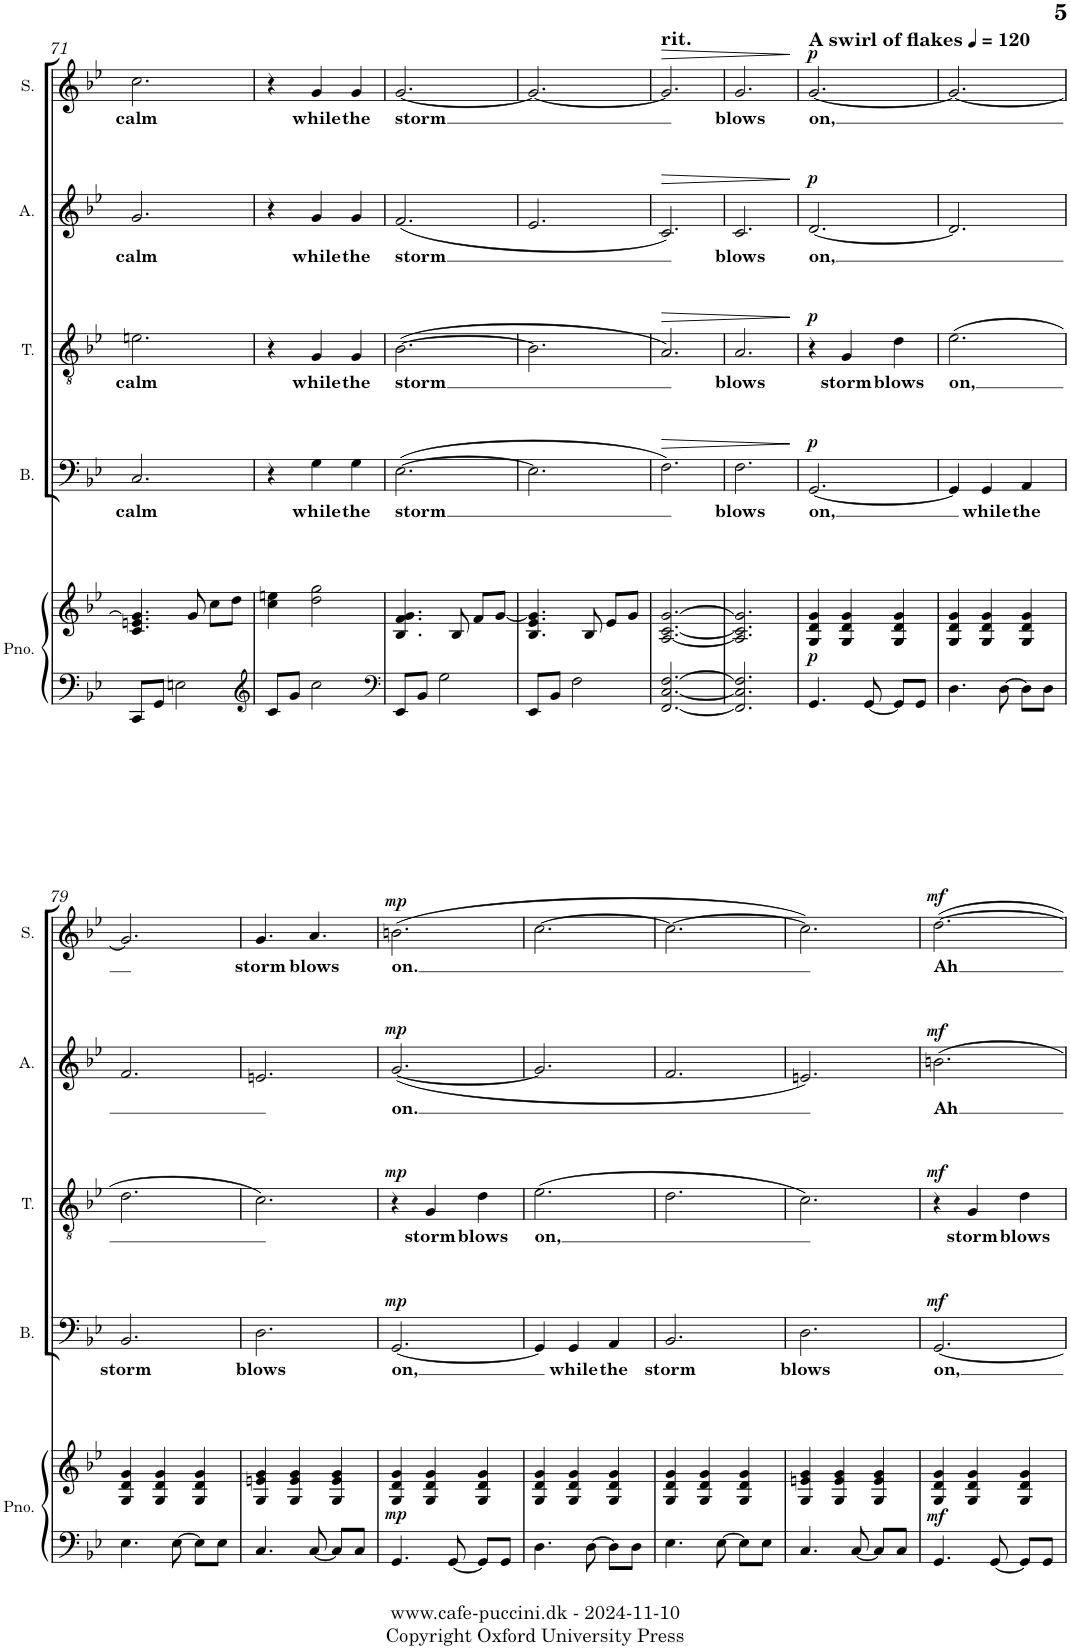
**kern	**kern	**dynam	**kern	**text	**dynam	**kern	**text	**dynam	**kern	**text	**dynam	**kern	**text	**dynam
*part5	*part5	*part5	*part4	*part4	*part4	*part3	*part3	*part3	*part2	*part2	*part2	*part1	*part1	*part1
*staff6	*staff5	*staff5/6	*staff4	*staff4	*staff4	*staff3	*staff3	*staff3	*staff2	*staff2	*staff2	*staff1	*staff1	*staff1
*I"Piano	*	*	*I"Bass	*	*	*I"Tenor	*	*	*I"Alto	*	*	*I"Soprano	*	*
*I'Pno.	*	*	*I'B.	*	*	*I'T.	*	*	*I'A.	*	*	*I'S.	*	*
!!LO:PB:g=z
*clefF4	*clefG2	*	*clefF4	*	*	*clefGv2	*	*	*clefG2	*	*	*clefG2	*	*
*k[b-e-]	*k[b-e-]	*	*k[b-e-]	*	*	*k[b-e-]	*	*	*k[b-e-]	*	*	*k[b-e-]	*	*
*M3/4	*M3/4	*	*M3/4	*	*	*M3/4	*	*	*M3/4	*	*	*M3/4	*	*
=71	=71	=71	=71	=71	=71	=71	=71	=71	=71	=71	=71	=71	=71	=71
!	!	!	!	!LO:LY:b	!	!	!LO:LY:b	!	!	!LO:LY:b	!	!	!LO:LY:b	!
8CC/L	4.c/ 4.en/ 4.g/]	.	2.C/	calm	.	2.en\	calm	.	2.g/	calm	.	2.cc\	calm	.
8GG/J	.	.	.	.	.	.	.	.	.	.	.	.	.	.
2En\	.	.	.	.	.	.	.	.	.	.	.	.	.	.
.	8g/	.	.	.	.	.	.	.	.	.	.	.	.	.
.	8cc\L	.	.	.	.	.	.	.	.	.	.	.	.	.
.	8dd\J	.	.	.	.	.	.	.	.	.	.	.	.	.
=72	=72	=72	=72	=72	=72	=72	=72	=72	=72	=72	=72	=72	=72	=72
*clefG2	*	*	*	*	*	*	*	*	*	*	*	*	*	*
8c/L	4cc\ 4een\	.	4r	.	.	4r	.	.	4r	.	.	4r	.	.
8g/J	.	.	.	.	.	.	.	.	.	.	.	.	.	.
!	!	!	!	!LO:LY:b	!	!	!LO:LY:b	!	!	!LO:LY:b	!	!	!LO:LY:b	!
2cc\	2dd\ 2gg\	.	4G\	while	.	4G/	while	.	4g/	while	.	4g/	while	.
!	!	!	!	!LO:LY:b	!	!	!LO:LY:b	!	!	!LO:LY:b	!	!	!LO:LY:b	!
.	.	.	4G\	the	.	4G/	the	.	4g/	the	.	4g/	the	.
=73	=73	=73	=73	=73	=73	=73	=73	=73	=73	=73	=73	=73	=73	=73
*clefF4	*	*	*	*	*	*	*	*	*	*	*	*	*	*
!	!	!	!	!LO:LY:b	!	!	!LO:LY:b	!	!	!LO:LY:b	!	!	!LO:LY:b	!
8EE-/L	4.B-/ 4.f/ 4.g/	.	([2.E-\	-storm	.	([2.B-\	-storm	.	(2.f/	-storm	.	[2.g/	-storm	.
8BB-/J	.	.	.	.	.	.	.	.	.	.	.	.	.	.
2G\	.	.	.	.	.	.	.	.	.	.	.	.	.	.
.	8B-/	.	.	.	.	.	.	.	.	.	.	.	.	.
.	8f/L	.	.	.	.	.	.	.	.	.	.	.	.	.
.	[8g/J	.	.	.	.	.	.	.	.	.	.	.	.	.
=74	=74	=74	=74	=74	=74	=74	=74	=74	=74	=74	=74	=74	=74	=74
8EE-/L	4.B-/ 4.e-/ 4.g/]	.	2.E-\]	.	.	2.B-\]	.	.	2.e-/	.	.	2.g/_	.	.
8BB-/J	.	.	.	.	.	.	.	.	.	.	.	.	.	.
2F\	.	.	.	.	.	.	.	.	.	.	.	.	.	.
.	8B-/	.	.	.	.	.	.	.	.	.	.	.	.	.
.	8e-/L	.	.	.	.	.	.	.	.	.	.	.	.	.
.	8g/J	.	.	.	.	.	.	.	.	.	.	.	.	.
=75	=75	=75	=75	=75	=75	=75	=75	=75	=75	=75	=75	=75	=75	=75
!	!	!	!	!	!	!	!	!	!	!	!	!LO:TX:a:B:t=rit.	!	!
!	!	!	!	!	!LO:HP:b	!	!	!LO:HP:b	!	!	!LO:HP:b	!	!	!LO:HP:b
[2.FF/ [2.C/ [2.F/	[2.A/ [2.c/ [2.g/	.	2.F\)	.	>	2.A/)	.	>	2.c/)	.	>	2.g/]	.	>
=76	=76	=76	=76	=76	=76	=76	=76	=76	=76	=76	=76	=76	=76	=76
!	!	!	!	!LO:LY:b	!	!	!LO:LY:b	!	!	!LO:LY:b	!	!	!LO:LY:b	!
2.FF/] 2.C/] 2.F/]	2.A/] 2.c/] 2.g/]	.	2.F\	blows	.	2.A/	blows	.	2.c/	blows	.	2.g/	blows	.
.	.	.	.	.	]	.	.	]	.	.	]	.	.	]
=77	=77	=77	=77	=77	=77	=77	=77	=77	=77	=77	=77	=77	=77	=77
*	*	*	*	*	*	*	*	*	*	*	*	*MM120	*	*
!	!	!	!	!	!	!	!	!	!	!	!	!LO:TX:a:B:t=A swirl of flakes	!	!
!	!	!LO:DY:b	!	!LO:LY:b	!LO:DY:a	!	!	!LO:DY:a	!	!LO:LY:b	!LO:DY:a	!	!LO:LY:b	!LO:DY:a
4.GG/	4G/ 4d/ 4g/	p	[2.GG/	on,	p	4r	.	p	[2.d/	on,	p	[2.g/	on,	p
!	!	!	!	!	!	!	!LO:LY:b	!	!	!	!	!	!	!
.	4G/ 4d/ 4g/	.	.	.	.	4G/	storm	.	.	.	.	.	.	.
[8GG/	.	.	.	.	.	.	.	.	.	.	.	.	.	.
!	!	!	!	!	!	!	!LO:LY:b	!	!	!	!	!	!	!
8GG/L]	4G/ 4d/ 4g/	.	.	.	.	4d\	blows	.	.	.	.	.	.	.
8GG/J	.	.	.	.	.	.	.	.	.	.	.	.	.	.
=78	=78	=78	=78	=78	=78	=78	=78	=78	=78	=78	=78	=78	=78	=78
!	!	!	!	!	!	!	!LO:LY:b	!	!	!	!	!	!	!
4.D\	4G/ 4d/ 4g/	.	4GG/]	.	.	(2.e-\	on,	.	2.d/]	.	.	2.g/_	.	.
!	!	!	!	!LO:LY:b	!	!	!	!	!	!	!	!	!	!
.	4G/ 4d/ 4g/	.	4GG/	while	.	.	.	.	.	.	.	.	.	.
[8D\	.	.	.	.	.	.	.	.	.	.	.	.	.	.
!	!	!	!	!LO:LY:b	!	!	!	!	!	!	!	!	!	!
8D\L]	4G/ 4d/ 4g/	.	4AA/	the	.	.	.	.	.	.	.	.	.	.
8D\J	.	.	.	.	.	.	.	.	.	.	.	.	.	.
!!LO:LB:g=z
=79	=79	=79	=79	=79	=79	=79	=79	=79	=79	=79	=79	=79	=79	=79
!	!	!	!	!LO:LY:b	!	!	!	!	!	!	!	!	!	!
4.E-\	4G/ 4d/ 4g/	.	2.BB-/	storm	.	2.d\	.	.	2.f/	.	.	2.g/]	.	.
.	4G/ 4d/ 4g/	.	.	.	.	.	.	.	.	.	.	.	.	.
[8E-\	.	.	.	.	.	.	.	.	.	.	.	.	.	.
8E-\L]	4G/ 4d/ 4g/	.	.	.	.	.	.	.	.	.	.	.	.	.
8E-\J	.	.	.	.	.	.	.	.	.	.	.	.	.	.
=80	=80	=80	=80	=80	=80	=80	=80	=80	=80	=80	=80	=80	=80	=80
!	!	!	!	!LO:LY:b	!	!	!	!	!	!	!	!	!LO:LY:b	!
4.C/	4G/ 4en/ 4g/	.	2.D\	blows	.	2.c\)	.	.	2.en/	.	.	4.g/	storm	.
.	4G/ 4e/ 4g/	.	.	.	.	.	.	.	.	.	.	.	.	.
!	!	!	!	!	!	!	!	!	!	!	!	!	!LO:LY:b	!
[8C/	.	.	.	.	.	.	.	.	.	.	.	4.a/	blows	.
8C/L]	4G/ 4e/ 4g/	.	.	.	.	.	.	.	.	.	.	.	.	.
8C/J	.	.	.	.	.	.	.	.	.	.	.	.	.	.
=81	=81	=81	=81	=81	=81	=81	=81	=81	=81	=81	=81	=81	=81	=81
!	!	!LO:DY:b	!	!LO:LY:b	!LO:DY:a	!	!	!LO:DY:a	!	!LO:LY:b	!LO:DY:a	!	!LO:LY:b	!LO:DY:a
4.GG/	4G/ 4d/ 4g/	mp	[2.GG/	on,	mp	4r	.	mp	([2.g/	on.	mp	(2.bn\	on.	mp
!	!	!	!	!	!	!	!LO:LY:b	!	!	!	!	!	!	!
.	4G/ 4d/ 4g/	.	.	.	.	4G/	storm	.	.	.	.	.	.	.
[8GG/	.	.	.	.	.	.	.	.	.	.	.	.	.	.
!	!	!	!	!	!	!	!LO:LY:b	!	!	!	!	!	!	!
8GG/L]	4G/ 4d/ 4g/	.	.	.	.	4d\	blows	.	.	.	.	.	.	.
8GG/J	.	.	.	.	.	.	.	.	.	.	.	.	.	.
=82	=82	=82	=82	=82	=82	=82	=82	=82	=82	=82	=82	=82	=82	=82
!	!	!	!	!	!	!	!LO:LY:b	!	!	!	!	!	!	!
4.D\	4G/ 4d/ 4g/	.	4GG/]	.	.	(2.e-\	on,	.	2.g/]	.	.	[2.cc\	.	.
!	!	!	!	!LO:LY:b	!	!	!	!	!	!	!	!	!	!
.	4G/ 4d/ 4g/	.	4GG/	while	.	.	.	.	.	.	.	.	.	.
[8D\	.	.	.	.	.	.	.	.	.	.	.	.	.	.
!	!	!	!	!LO:LY:b	!	!	!	!	!	!	!	!	!	!
8D\L]	4G/ 4d/ 4g/	.	4AA/	the	.	.	.	.	.	.	.	.	.	.
8D\J	.	.	.	.	.	.	.	.	.	.	.	.	.	.
=83	=83	=83	=83	=83	=83	=83	=83	=83	=83	=83	=83	=83	=83	=83
!	!	!	!	!LO:LY:b	!	!	!	!	!	!	!	!	!	!
4.E-\	4G/ 4d/ 4g/	.	2.BB-/	storm	.	2.d\	.	.	2.f/	.	.	2.cc\_	.	.
.	4G/ 4d/ 4g/	.	.	.	.	.	.	.	.	.	.	.	.	.
[8E-\	.	.	.	.	.	.	.	.	.	.	.	.	.	.
8E-\L]	4G/ 4d/ 4g/	.	.	.	.	.	.	.	.	.	.	.	.	.
8E-\J	.	.	.	.	.	.	.	.	.	.	.	.	.	.
=84	=84	=84	=84	=84	=84	=84	=84	=84	=84	=84	=84	=84	=84	=84
!	!	!	!	!LO:LY:b	!	!	!	!	!	!	!	!	!	!
4.C/	4G/ 4en/ 4g/	.	2.D\	blows	.	2.c\)	.	.	2.en/)	.	.	2.cc\])	.	.
.	4G/ 4e/ 4g/	.	.	.	.	.	.	.	.	.	.	.	.	.
[8C/	.	.	.	.	.	.	.	.	.	.	.	.	.	.
8C/L]	4G/ 4e/ 4g/	.	.	.	.	.	.	.	.	.	.	.	.	.
8C/J	.	.	.	.	.	.	.	.	.	.	.	.	.	.
=85	=85	=85	=85	=85	=85	=85	=85	=85	=85	=85	=85	=85	=85	=85
!	!	!LO:DY:b	!	!LO:LY:b	!LO:DY:a	!	!	!LO:DY:a	!	!LO:LY:b	!LO:DY:a	!	!LO:LY:b	!LO:DY:a
4.GG/	4G/ 4d/ 4g/	mf	[2.GG/	on,	mf	4r	.	mf	2.bn\	Ah	mf	[2.dd\	Ah	mf
!	!	!	!	!	!	!	!LO:LY:b	!	!	!	!	!	!	!
.	4G/ 4d/ 4g/	.	.	.	.	4G/	storm	.	.	.	.	.	.	.
[8GG/	.	.	.	.	.	.	.	.	.	.	.	.	.	.
!	!	!	!	!	!	!	!LO:LY:b	!	!	!	!	!	!	!
8GG/L]	4G/ 4d/ 4g/	.	.	.	.	4d\	blows	.	.	.	.	.	.	.
8GG/J	.	.	.	.	.	.	.	.	.	.	.	.	.	.
=	=	=	=	=	=	=	=	=	=	=	=	=	=	=
*-	*-	*-	*-	*-	*-	*-	*-	*-	*-	*-	*-	*-	*-	*-
